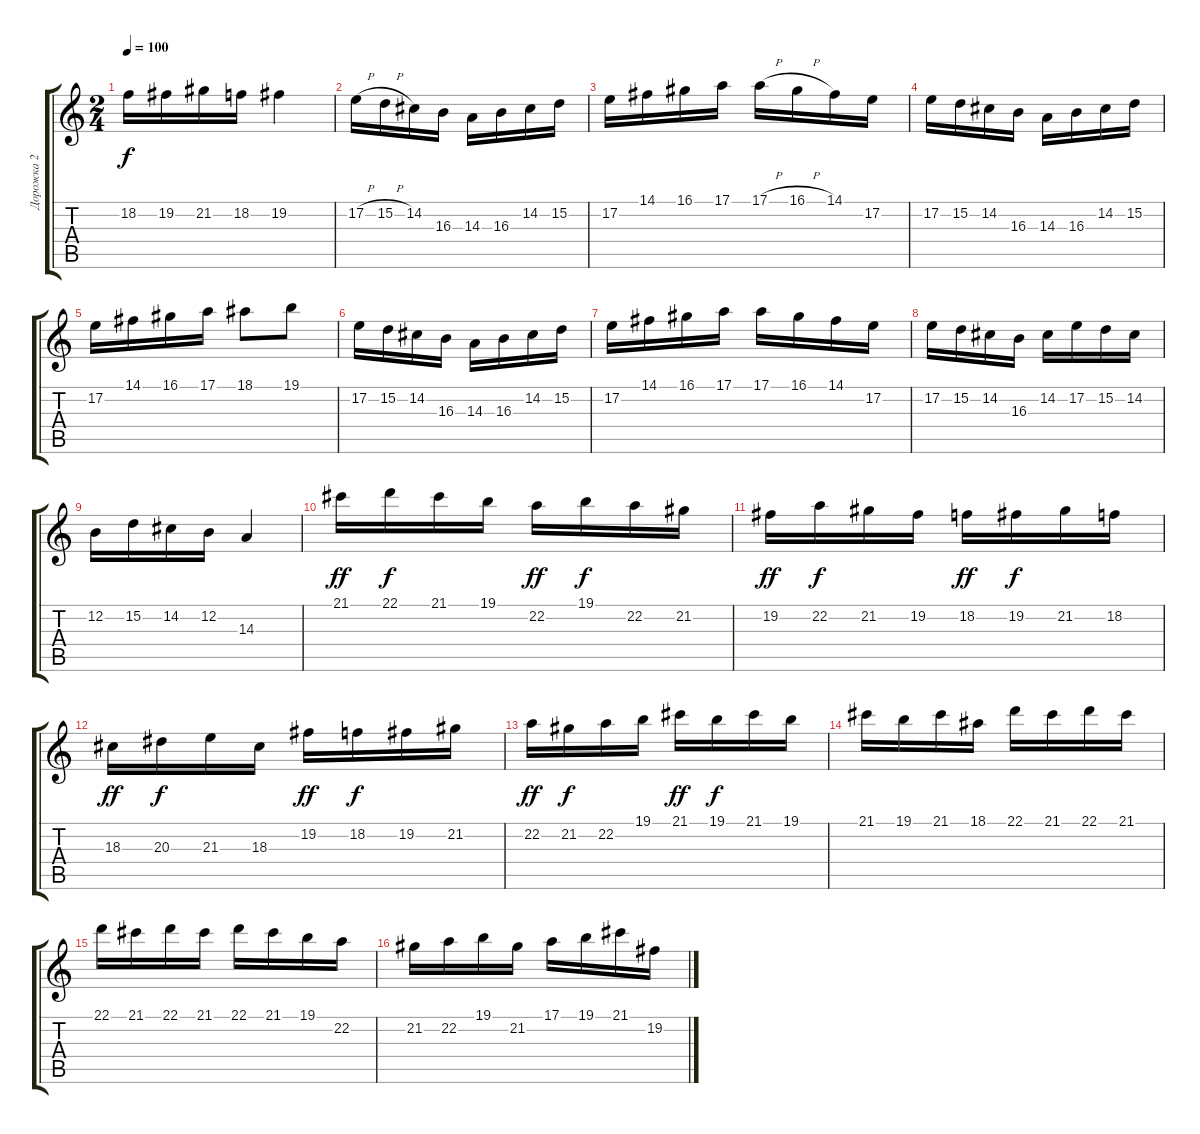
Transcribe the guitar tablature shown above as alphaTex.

\track ("Дорожка 2" "Дорожка 2") {instrument acousticgrandpiano}
\staff {score tabs}
\tuning (E4 B3 G3 D3 A2 E2) {hide}
\ts (2 4)
\tempo 100
\clef g2
\ks c
18.2.16{dy f} 19.2.16 21.2.16 18.2.16 19.2.4 |
17.2{h}.16 15.2{h}.16 14.2.16 16.3.16 14.3.16 16.3.16 14.2.16 15.2.16 |
17.2.16 14.1.16 16.1.16 17.1.16 17.1{h}.16 16.1{h}.16 14.1.16 17.2.16 |
17.2.16 15.2.16 14.2.16 16.3.16 14.3.16 16.3.16 14.2.16 15.2.16 |
17.2.16 14.1.16 16.1.16 17.1.16 18.1.8 19.1.8 |
17.2.16 15.2.16 14.2.16 16.3.16 14.3.16 16.3.16 14.2.16 15.2.16 |
17.2.16 14.1.16 16.1.16 17.1.16 17.1.16 16.1.16 14.1.16 17.2.16 |
17.2.16 15.2.16 14.2.16 16.3.16 14.2.16 17.2.16 15.2.16 14.2.16 |
12.2.16 15.2.16 14.2.16 12.2.16 14.3.4 |
21.1.16{dy ff} 22.1.16{dy f} 21.1.16 19.1.16 22.2.16{dy ff} 19.1.16{dy f} 22.2.16 21.2.16 |
19.2.16{dy ff} 22.2.16{dy f} 21.2.16 19.2.16 18.2.16{dy ff} 19.2.16{dy f} 21.2.16 18.2.16 |
18.3.16{dy ff} 20.3.16{dy f} 21.3.16 18.3.16 19.2.16{dy ff} 18.2.16{dy f} 19.2.16 21.2.16 |
22.2.16{dy ff} 21.2.16{dy f} 22.2.16 19.1.16 21.1.16{dy ff} 19.1.16{dy f} 21.1.16 19.1.16 |
21.1.16 19.1.16 21.1.16 18.1.16 22.1.16 21.1.16 22.1.16 21.1.16 |
22.1.16 21.1.16 22.1.16 21.1.16 22.1.16 21.1.16 19.1.16 22.2.16 |
21.2.16 22.2.16 19.1.16 21.2.16 17.1.16 19.1.16 21.1.16 19.2.16
